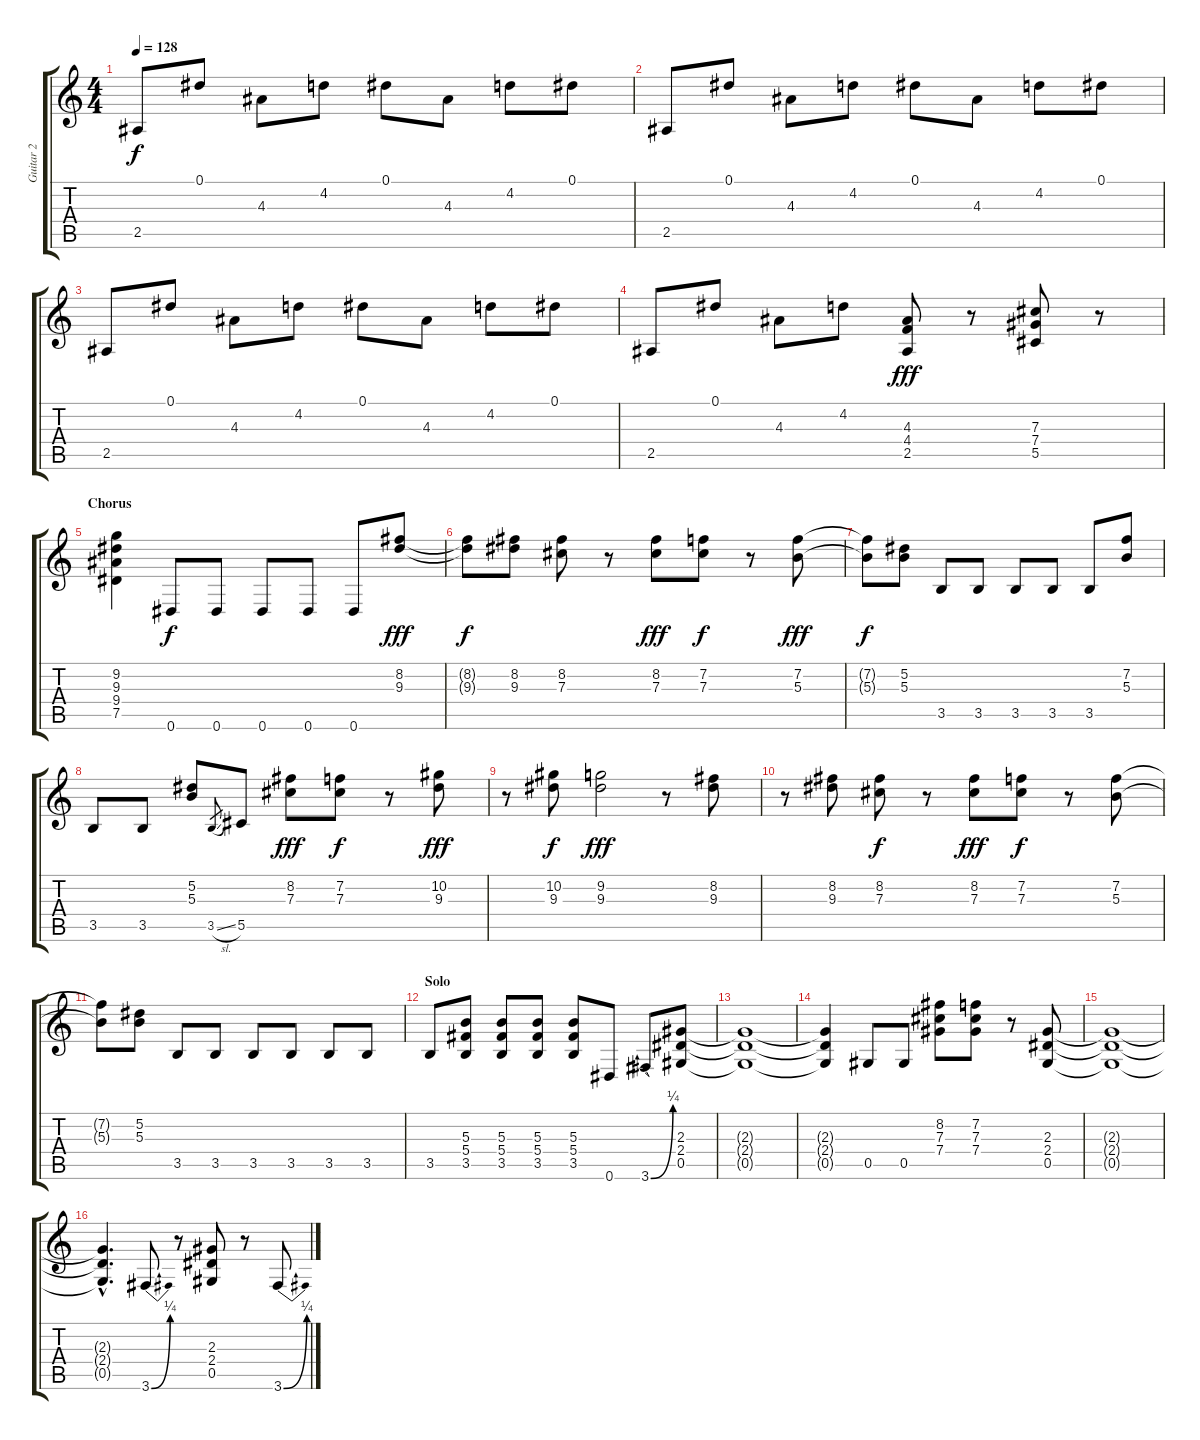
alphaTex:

\track ("Guitar 2" "Guitar 2") {instrument distortionguitar}
\staff {score tabs}
\tuning (Eb4 Bb3 Gb3 Db3 Ab2 Eb2) {hide}
\ts (4 4)
\tempo 128
\clef g2
\ks c
2.5.8{dy f} 0.1.8 4.3.8 4.2.8 0.1.8 4.3.8 4.2.8 0.1.8 |
2.5.8 0.1.8 4.3.8 4.2.8 0.1.8 4.3.8 4.2.8 0.1.8 |
2.5.8 0.1.8 4.3.8 4.2.8 0.1.8 4.3.8 4.2.8 0.1.8 |
2.5.8 0.1.8 4.3.8 4.2.8 (4.3 4.4 2.5).8{dy fff} r.8 (7.3 7.4 5.5).8 r.8 |
\section ("" "Chorus")
(9.2 9.3 9.4 7.5).4 0.6.8{dy f} 0.6.8 0.6.8 0.6.8 0.6.8 (8.2 9.3).8{dy fff} |
(8.2{t} 9.3{t}).8{dy f} (8.2 9.3).8 (8.2 7.3).8 r.8 (8.2 7.3).8{dy fff} (7.2 7.3).8{dy f} r.8 (7.2 5.3).8{dy fff} |
(7.2{t} 5.3{t}).8{dy f} (5.2 5.3).8 3.5.8 3.5.8 3.5.8 3.5.8 3.5.8 (7.2 5.3).8 |
3.5.8 3.5.8 (5.2 5.3).8 3.5{sl}.8{gr} 5.5.8 (8.2 7.3).8{dy fff} (7.2 7.3).8{dy f} r.8 (10.2 9.3).8{dy fff} |
r.8 (10.2 9.3).8{dy f} (9.2 9.3).2{dy fff} r.8 (8.2 9.3).8 |
r.8 (8.2 9.3).8 (8.2 7.3).8{dy f} r.8 (8.2 7.3).8{dy fff} (7.2 7.3).8{dy f} r.8 (7.2 5.3).8 |
(7.2{t} 5.3{t}).8 (5.2 5.3).8 3.5.8 3.5.8 3.5.8 3.5.8 3.5.8 3.5.8 |
\section ("" "Solo")
3.5.8 (5.3 5.4 3.5).8 (5.3 5.4 3.5).8 (5.3 5.4 3.5).8 (5.3 5.4 3.5).8 0.6.8 3.6{be (bend 0 0 60 1)}.8 (2.3 2.4 0.5).8 |
(2.3{t} 2.4{t} 0.5{t}).1 |
(2.3{t} 2.4{t} 0.5{t}).4 0.5.8 0.5.8 (8.2 7.3 7.4).8 (7.2 7.3 7.4).8 r.8 (2.3 2.4 0.5).8 |
(2.3{t} 2.4{t} 0.5{t}).1 |
(2.3{hac t} 2.4{hac t} 0.5{hac t}).4{d} 3.6{be (bend 0 0 60 1)}.8 r.8 (2.3 2.4 0.5).8 r.8 3.6{be (bend 0 0 60 1)}.8
